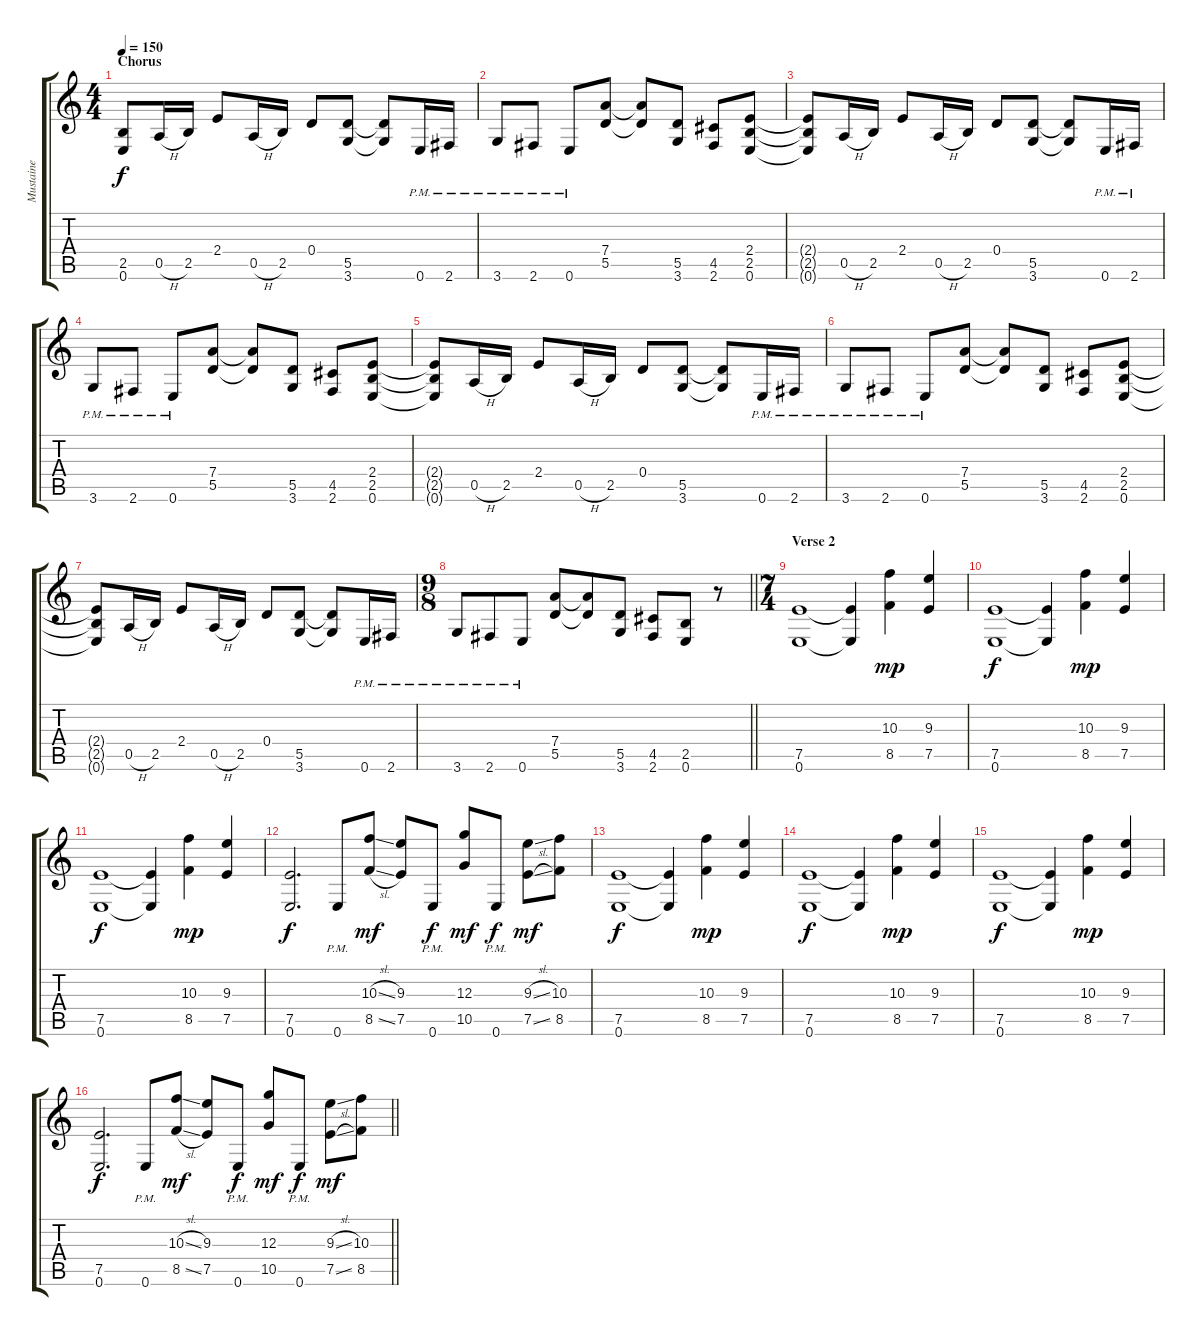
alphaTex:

\track ("Mustaine" "Mustaine") {instrument distortionguitar}
\staff {score tabs}
\tuning (E4 B3 G3 D3 A2 E2) {hide}
\ts (4 4)
\section ("" "Chorus")
\tempo 150
\clef g2
\ks c
(2.5 0.6).8{dy f} 0.5{h}.16 2.5.16 2.4.8 0.5{h}.16 2.5.16 0.4.8 (5.5 3.6).8 (5.5{t} 3.6{t}).8 0.6{pm}.16 2.6{pm}.16 |
3.6{pm}.8 2.6{pm}.8 0.6{pm}.8 (7.4 5.5).8 (7.4{t} 5.5{t}).8 (5.5 3.6).8 (4.5 2.6).8 (2.4 2.5 0.6).8 |
(2.4{t} 2.5{t} 0.6{t}).8 0.5{h}.16 2.5.16 2.4.8 0.5{h}.16 2.5.16 0.4.8 (5.5 3.6).8 (5.5{t} 3.6{t}).8 0.6{pm}.16 2.6{pm}.16 |
3.6{pm}.8 2.6{pm}.8 0.6{pm}.8 (7.4 5.5).8 (7.4{t} 5.5{t}).8 (5.5 3.6).8 (4.5 2.6).8 (2.4 2.5 0.6).8 |
(2.4{t} 2.5{t} 0.6{t}).8 0.5{h}.16 2.5.16 2.4.8 0.5{h}.16 2.5.16 0.4.8 (5.5 3.6).8 (5.5{t} 3.6{t}).8 0.6{pm}.16 2.6{pm}.16 |
3.6{pm}.8 2.6{pm}.8 0.6{pm}.8 (7.4 5.5).8 (7.4{t} 5.5{t}).8 (5.5 3.6).8 (4.5 2.6).8 (2.4 2.5 0.6).8 |
(2.4{t} 2.5{t} 0.6{t}).8 0.5{h}.16 2.5.16 2.4.8 0.5{h}.16 2.5.16 0.4.8 (5.5 3.6).8 (5.5{t} 3.6{t}).8 0.6{pm}.16 2.6{pm}.16 |
\ts (9 8)
\barLineRight lightlight
3.6{pm}.8 2.6{pm}.8 0.6{pm}.8 (7.4 5.5).8 (7.4{t} 5.5{t}).8 (5.5 3.6).8 (4.5 2.6).8 (2.5 0.6).8 r.8 |
\ts (7 4)
\section ("" "Verse 2")
(7.5 0.6).1{volume 6} (7.5{t} 0.6{t}).4 (10.3 8.5).4{dy mp} (9.3 7.5).4 |
(7.5 0.6).1{dy f} (7.5{t} 0.6{t}).4 (10.3 8.5).4{dy mp} (9.3 7.5).4 |
(7.5 0.6).1{dy f} (7.5{t} 0.6{t}).4 (10.3 8.5).4{dy mp} (9.3 7.5).4 |
(7.5 0.6).2{d dy f} 0.6{pm}.8 (10.3{sl} 8.5{sl}).8{dy mf} (9.3 7.5).8 0.6{pm}.8{dy f} (12.3 10.5).8{dy mf} 0.6{pm}.8{dy f} (9.3{sl} 7.5{sl}).8{dy mf} (10.3 8.5).8 |
(7.5 0.6).1{dy f} (7.5{t} 0.6{t}).4 (10.3 8.5).4{dy mp} (9.3 7.5).4 |
(7.5 0.6).1{dy f} (7.5{t} 0.6{t}).4 (10.3 8.5).4{dy mp} (9.3 7.5).4 |
(7.5 0.6).1{dy f} (7.5{t} 0.6{t}).4 (10.3 8.5).4{dy mp} (9.3 7.5).4 |
\barLineRight lightlight
(7.5 0.6).2{d dy f} 0.6{pm}.8 (10.3{sl} 8.5{sl}).8{dy mf} (9.3 7.5).8 0.6{pm}.8{dy f} (12.3 10.5).8{dy mf} 0.6{pm}.8{dy f} (9.3{sl} 7.5{sl}).8{dy mf} (10.3 8.5).8
